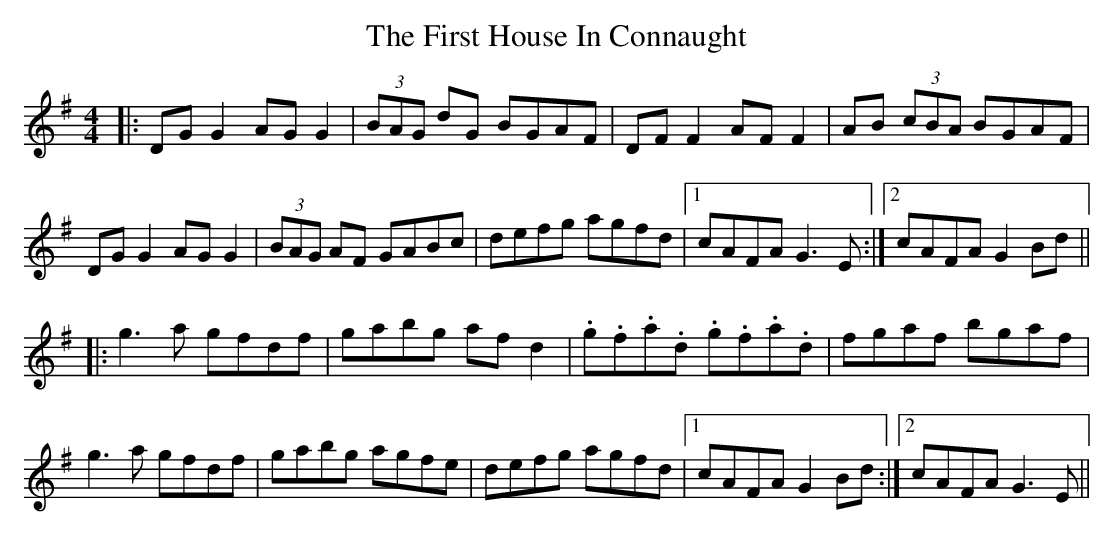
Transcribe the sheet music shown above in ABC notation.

X:1
T: The First House In Connaught
M: 4/4
L: 1/8
K: Gmaj
|:DG G2 AG G2|(3BAG dG BGAF|DF F2 AF F2|AB (3cBA BGAF|
DG G2 AG G2|(3BAG AF GABc|defg agfd|1 cAFA G3E:|2 cAFA G2 Bd||
|:g3a gfdf|gabg af d2|.g.f.a.d .g.f.a.d|fgaf bgaf|
g3a gfdf|gabg agfe|defg agfd|1 cAFA G2 Bd:|2 cAFA G3E||
